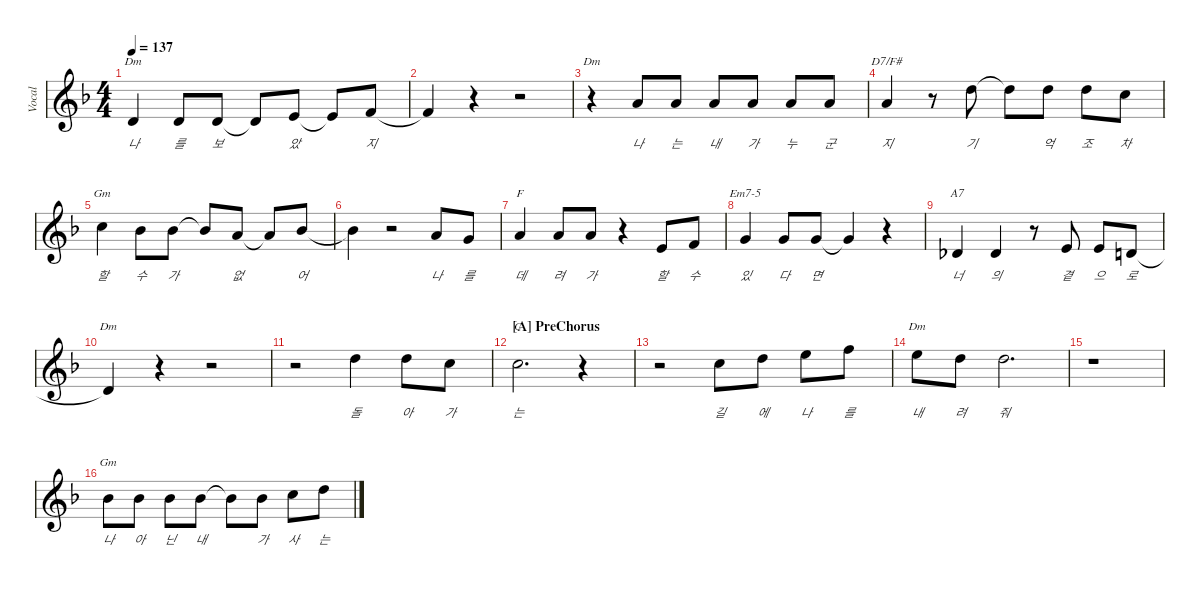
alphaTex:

\defaultSystemsLayout 4
\hideDynamics
\bracketExtendMode nobrackets
\track ("Singer" "Vocal") {defaultSystemsLayout 4 instrument voiceoohs}
\staff {score}
\tuning (E4 B3 G3 D3 A2 E2)
\chord ("Dm" x 3 x x x x) {showdiagram false showfingering false}
\chord ("D7/F#" 5 x x x x x) {showdiagram false showfingering false}
\chord ("Gm" 8 x x x x x) {firstfret 8 showdiagram false showfingering false}
\chord ("Gm" 6 x x x x x) {firstfret 6 showdiagram false showfingering false}
\chord ("F" 5 x x x x x) {showdiagram false showfingering false}
\chord ("Em7-5" 3 x x x x x) {showdiagram false showfingering false}
\chord ("A7" x 2 x x x x) {showdiagram false showfingering false}
\chord ("Dm" x x x x x x)
\chord ("C" 8 x x x x x) {firstfret 8 showdiagram false showfingering false}
\chord ("Dm" 12 x x x x x) {firstfret 12 showdiagram false showfingering false}
\ts (4 4)
\tempo 137
\clef g2
\ks f
3.2{acc forcenatural}.4{ch "Dm" lyrics (0 "나") lyrics (1 "") lyrics (2 "") lyrics (3 "") lyrics (4 "") dy mf} 3.2{acc forcenatural}.8{lyrics (0 "를") lyrics (1 "") lyrics (2 "") lyrics (3 "") lyrics (4 "")} 3.2{acc forcenatural}.8{lyrics (0 "보") lyrics (1 "") lyrics (2 "") lyrics (3 "") lyrics (4 "")} 3.2{t acc forcenatural}.8 0.1{acc forcenatural}.8{lyrics (0 "았") lyrics (1 "") lyrics (2 "") lyrics (3 "") lyrics (4 "")} 0.1{t acc forcenatural}.8 1.1{acc forcenatural}.8{lyrics (0 "지") lyrics (1 "") lyrics (2 "") lyrics (3 "") lyrics (4 "")} |
1.1{t acc forcenatural}.4 r.4 r.2 |
r.4{ch "Dm"} 5.1{acc forcenatural}.8{lyrics (0 "나") lyrics (1 "") lyrics (2 "") lyrics (3 "") lyrics (4 "")} 5.1{acc forcenatural}.8{lyrics (0 "는") lyrics (1 "") lyrics (2 "") lyrics (3 "") lyrics (4 "")} 5.1{acc forcenatural}.8{lyrics (0 "내") lyrics (1 "") lyrics (2 "") lyrics (3 "") lyrics (4 "")} 5.1{acc forcenatural}.8{lyrics (0 "가") lyrics (1 "") lyrics (2 "") lyrics (3 "") lyrics (4 "")} 5.1{acc forcenatural}.8{lyrics (0 "누") lyrics (1 "") lyrics (2 "") lyrics (3 "") lyrics (4 "")} 5.1{acc forcenatural}.8{lyrics (0 "군") lyrics (1 "") lyrics (2 "") lyrics (3 "") lyrics (4 "")} |
5.1{acc forcenatural}.4{ch "D7/F#" lyrics (0 "지") lyrics (1 "") lyrics (2 "") lyrics (3 "") lyrics (4 "")} r.8 10.1{acc forcenatural}.8{lyrics (0 "기") lyrics (1 "") lyrics (2 "") lyrics (3 "") lyrics (4 "")} 10.1{t acc forcenatural}.8 10.1{acc forcenatural}.8{lyrics (0 "억") lyrics (1 "") lyrics (2 "") lyrics (3 "") lyrics (4 "")} 10.1{acc forcenatural}.8{lyrics (0 "조") lyrics (1 "") lyrics (2 "") lyrics (3 "") lyrics (4 "")} 8.1{acc forcenatural}.8{lyrics (0 "차") lyrics (1 "") lyrics (2 "") lyrics (3 "") lyrics (4 "")} |
8.1{acc forcenatural}.4{ch "Gm" lyrics (0 "할") lyrics (1 "") lyrics (2 "") lyrics (3 "") lyrics (4 "")} 6.1{acc b}.8{lyrics (0 "수") lyrics (1 "") lyrics (2 "") lyrics (3 "") lyrics (4 "")} 6.1{acc b}.8{lyrics (0 "가") lyrics (1 "") lyrics (2 "") lyrics (3 "") lyrics (4 "")} 6.1{t acc b}.8 5.1{acc forcenatural}.8{lyrics (0 "없") lyrics (1 "") lyrics (2 "") lyrics (3 "") lyrics (4 "")} 5.1{t acc forcenatural}.8 6.1{acc b}.8{lyrics (0 "어") lyrics (1 "") lyrics (2 "") lyrics (3 "") lyrics (4 "")} |
6.1{t acc b}.4 r.2 5.1{acc forcenatural}.8{lyrics (0 "나") lyrics (1 "") lyrics (2 "") lyrics (3 "") lyrics (4 "")} 3.1{acc forcenatural}.8{lyrics (0 "를") lyrics (1 "") lyrics (2 "") lyrics (3 "") lyrics (4 "")} |
5.1{acc forcenatural}.4{ch "F" lyrics (0 "데") lyrics (1 "") lyrics (2 "") lyrics (3 "") lyrics (4 "")} 5.1{acc forcenatural}.8{lyrics (0 "려") lyrics (1 "") lyrics (2 "") lyrics (3 "") lyrics (4 "")} 5.1{acc forcenatural}.8{lyrics (0 "가") lyrics (1 "") lyrics (2 "") lyrics (3 "") lyrics (4 "")} r.4 0.1{acc forcenatural}.8{lyrics (0 "할") lyrics (1 "") lyrics (2 "") lyrics (3 "") lyrics (4 "")} 1.1{acc forcenatural}.8{lyrics (0 "수") lyrics (1 "") lyrics (2 "") lyrics (3 "") lyrics (4 "")} |
3.1{acc forcenatural}.4{ch "Em7-5" lyrics (0 "있") lyrics (1 "") lyrics (2 "") lyrics (3 "") lyrics (4 "")} 3.1{acc forcenatural}.8{lyrics (0 "다") lyrics (1 "") lyrics (2 "") lyrics (3 "") lyrics (4 "")} 3.1{acc forcenatural}.8{lyrics (0 "면") lyrics (1 "") lyrics (2 "") lyrics (3 "") lyrics (4 "")} 3.1{t acc forcenatural}.4 r.4 |
2.2{acc b}.4{ch "A7" lyrics (0 "너") lyrics (1 "") lyrics (2 "") lyrics (3 "") lyrics (4 "")} 2.2{acc b}.4{lyrics (0 "의") lyrics (1 "") lyrics (2 "") lyrics (3 "") lyrics (4 "")} r.8 0.1{acc forcenatural}.8{lyrics (0 "곁") lyrics (1 "") lyrics (2 "") lyrics (3 "") lyrics (4 "")} 0.1{acc forcenatural}.8{lyrics (0 "으") lyrics (1 "") lyrics (2 "") lyrics (3 "") lyrics (4 "")} 3.2{acc forcenatural}.8{lyrics (0 "로") lyrics (1 "") lyrics (2 "") lyrics (3 "") lyrics (4 "")} |
3.2{t acc forcenatural}.4{ch "Dm"} r.4 r.2 |
r.2 10.1{acc forcenatural}.4{lyrics (0 "돌") lyrics (1 "") lyrics (2 "") lyrics (3 "") lyrics (4 "")} 10.1{acc forcenatural}.8{lyrics (0 "아") lyrics (1 "") lyrics (2 "") lyrics (3 "") lyrics (4 "")} 8.1{acc forcenatural}.8{lyrics (0 "가") lyrics (1 "") lyrics (2 "") lyrics (3 "") lyrics (4 "")} |
\section ("A" "PreChorus")
8.1{acc forcenatural}.2{d ch "C" lyrics (0 "는") lyrics (1 "") lyrics (2 "") lyrics (3 "") lyrics (4 "")} r.4 |
r.2 8.1{acc forcenatural}.8{lyrics (0 "길") lyrics (1 "") lyrics (2 "") lyrics (3 "") lyrics (4 "")} 10.1{acc forcenatural}.8{lyrics (0 "에") lyrics (1 "") lyrics (2 "") lyrics (3 "") lyrics (4 "")} 12.1{acc forcenatural}.8{lyrics (0 "나") lyrics (1 "") lyrics (2 "") lyrics (3 "") lyrics (4 "")} 13.1{acc forcenatural}.8{lyrics (0 "를") lyrics (1 "") lyrics (2 "") lyrics (3 "") lyrics (4 "")} |
12.1{acc forcenatural}.8{ch "Dm" lyrics (0 "내") lyrics (1 "") lyrics (2 "") lyrics (3 "") lyrics (4 "")} 10.1{acc forcenatural}.8{lyrics (0 "려") lyrics (1 "") lyrics (2 "") lyrics (3 "") lyrics (4 "")} 10.1{acc forcenatural}.2{d lyrics (0 "줘") lyrics (1 "") lyrics (2 "") lyrics (3 "") lyrics (4 "")} |
r.1 |
6.1{acc b}.8{ch "Gm" lyrics (0 "나") lyrics (1 "") lyrics (2 "") lyrics (3 "") lyrics (4 "")} 6.1{acc b}.8{lyrics (0 "아") lyrics (1 "") lyrics (2 "") lyrics (3 "") lyrics (4 "")} 6.1{acc b}.8{lyrics (0 "닌") lyrics (1 "") lyrics (2 "") lyrics (3 "") lyrics (4 "")} 6.1{acc b}.8{lyrics (0 "내") lyrics (1 "") lyrics (2 "") lyrics (3 "") lyrics (4 "")} 6.1{t acc b}.8 6.1{acc b}.8{lyrics (0 "가") lyrics (1 "") lyrics (2 "") lyrics (3 "") lyrics (4 "")} 8.1{acc forcenatural}.8{lyrics (0 "사") lyrics (1 "") lyrics (2 "") lyrics (3 "") lyrics (4 "")} 10.1{acc forcenatural}.8{lyrics (0 "는") lyrics (1 "") lyrics (2 "") lyrics (3 "") lyrics (4 "")}
